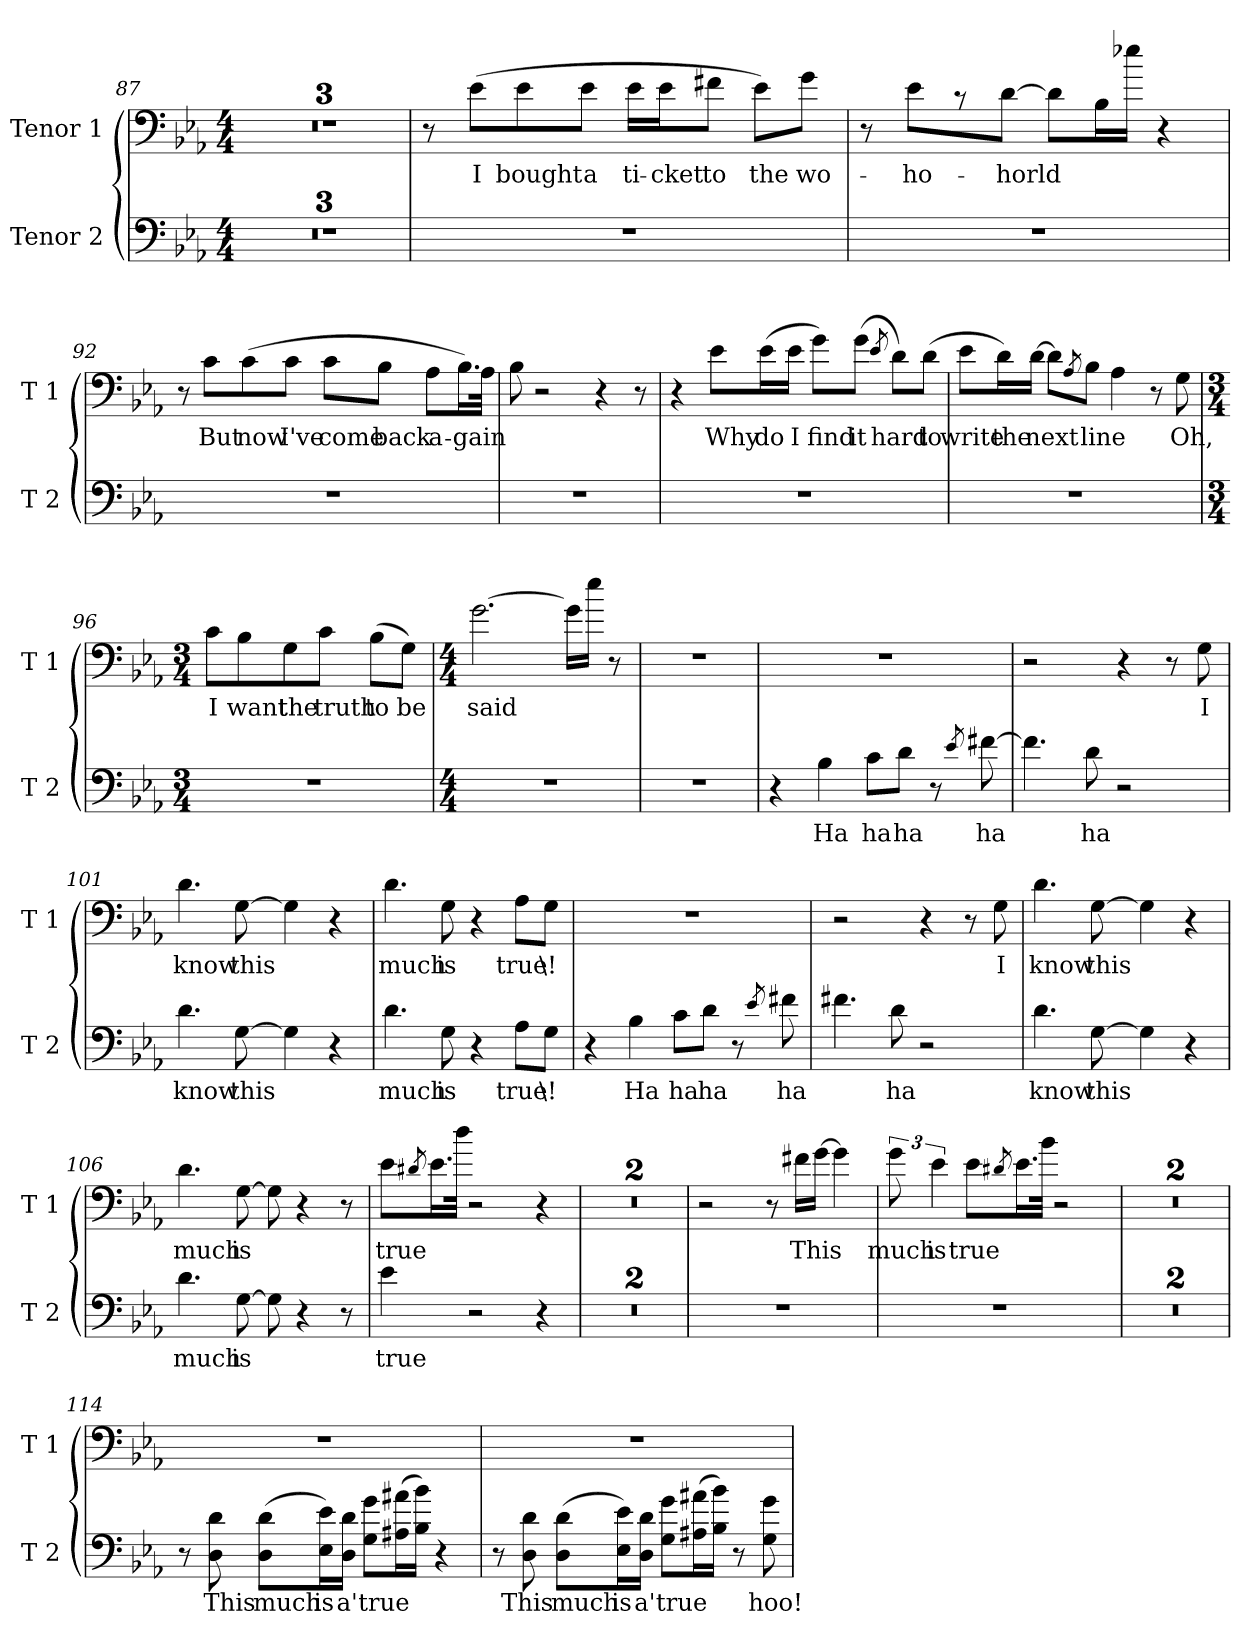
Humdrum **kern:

**kern	**text	**kern	**text
*part2	*part2	*part1	*part1
*staff2	*staff2	*staff1	*staff1
*I"Tenor 2	*	*I"Tenor 1	*
*I'T 2	*	*I'T 1	*
*clefF4	*	*clefF4	*
*k[b-e-a-]	*	*k[b-e-a-]	*
*M4/4	*	*M4/4	*
=87	=87	=87	=87
1r	.	1r	.
=88	=88	=88	=88
*k[]	*	*k[]	*
1r	.	1r	.
=89	=89	=89	=89
1r	.	1r	.
=90	=90	=90	=90
1r	.	8r	.
!	!	!	!LO:LY:b
.	.	(>8e\L	I
!	!	!	!LO:LY:b
.	.	8e\	bought
!	!	!	!LO:LY:b
.	.	8e\J	a
!	!	!	!LO:LY:b
.	.	16e\LL	ti-
!	!	!	!LO:LY:b
.	.	16e\J	-cket
!	!	!	!LO:LY:b
.	.	8f#X\J	to
!	!	!	!LO:LY:b
.	.	8e\L)	the
!	!	!	!LO:LY:b
.	.	8g\J	wo-
=91	=91	=91	=91
1r	.	8r	.
!	!	!	!LO:LY:b
.	.	8e\L	-ho-
.	.	8r	.
!	!	!	!LO:LY:b
.	.	[8d\J	-horld
.	.	8d\L]	.
.	.	16B\L	.
.	.	16ee-X\JJ	.
.	.	4r	.
=92	=92	=92	=92
1r	.	8r	.
!	!	!	!LO:LY:b
.	.	8c\L	But
!	!	!	!LO:LY:b
.	.	(>8c\	now
!	!	!	!LO:LY:b
.	.	8c\J	I've
!	!	!	!LO:LY:b
.	.	8c\L	come
!	!	!	!LO:LY:b
.	.	8B\J	back
!	!	!	!LO:LY:b
.	.	8A\L	a-
!	!	!	!LO:LY:b
.	.	16.B\L)	-gain
.	.	32A\JJk	.
=93	=93	=93	=93
1r	.	8B\	.
.	.	2r	.
.	.	4r	.
.	.	8r	.
=94	=94	=94	=94
1r	.	4r	.
!	!	!	!LO:LY:b
.	.	8e\L	Why
!	!	!	!LO:LY:b
.	.	(>16e\L	do
!	!	!	!LO:LY:b
.	.	16e\JJ	I
!	!	!	!LO:LY:b
.	.	8g\L)	find
!	!	!	!LO:LY:b
.	.	(>8g\J	it
.	.	8qe/	.
!	!	!	!LO:LY:b
.	.	8d\L)	hard
!	!	!	!LO:LY:b
.	.	(>8d\J	to
=95	=95	=95	=95
!	!	!	!LO:LY:b
1r	.	8e\L	write
!	!	!	!LO:LY:b
.	.	16d\L)	the
!	!	!	!LO:LY:b
.	.	[16d\JJ	next
.	.	8d\L]	.
.	.	8qA/	.
!	!	!	!LO:LY:b
.	.	8B\J	line
.	.	4A\	.
.	.	8r	.
!	!	!	!LO:LY:b
.	.	8G\	Oh,
=96	=96	=96	=96
*M3/4	*	*M3/4	*
!	!	!	!LO:LY:b
2.r	.	8c\L	I
!	!	!	!LO:LY:b
.	.	8B\	want
!	!	!	!LO:LY:b
.	.	8G\	the
!	!	!	!LO:LY:b
.	.	8c\J	truth
!	!	!	!LO:LY:b
.	.	(>8B\L	to
!	!	!	!LO:LY:b
.	.	8G\J)	be
=97	=97	=97	=97
*M4/4	*	*M4/4	*
!	!	!	!LO:LY:b
1r	.	[2.g\	said
.	.	16g\LL]	.
.	.	16ee\JJ	.
.	.	8r	.
=98	=98	=98	=98
1r	.	1r	.
=99	=99	=99	=99
4r	.	1r	.
!	!LO:LY:b	!	!
4B\	Ha	.	.
!	!LO:LY:b	!	!
8c\L	ha	.	.
!	!LO:LY:b	!	!
8d\J	ha	.	.
8r	.	.	.
8qe/	.	.	.
!	!LO:LY:b	!	!
[8f#X\	ha	.	.
=100	=100	=100	=100
4.f#\]	.	2r	.
!	!LO:LY:b	!	!
8d\	ha	.	.
2r	.	4r	.
.	.	8r	.
!	!	!	!LO:LY:b
.	.	8G\	I
=101	=101	=101	=101
!	!LO:LY:b	!	!LO:LY:b
4.d\	know	4.d\	know
!	!LO:LY:b	!	!LO:LY:b
[8G\	this	[8G\	this
4G\]	.	4G\]	.
4r	.	4r	.
=102	=102	=102	=102
!	!LO:LY:b	!	!LO:LY:b
4.d\	much	4.d\	much
!	!LO:LY:b	!	!LO:LY:b
8G\	is	8G\	is
4r	.	4r	.
!	!LO:LY:b	!	!LO:LY:b
8A\L	true	8A\L	true
!	!LO:LY:b	!	!LO:LY:b
8G\J	\!	8G\J	\!
=103	=103	=103	=103
4r	.	1r	.
!	!LO:LY:b	!	!
4B\	Ha	.	.
!	!LO:LY:b	!	!
8c\L	ha	.	.
!	!LO:LY:b	!	!
8d\J	ha	.	.
8r	.	.	.
8qe/	.	.	.
!	!LO:LY:b	!	!
8f#X\	ha	.	.
=104	=104	=104	=104
4.f#X\	.	2r	.
!	!LO:LY:b	!	!
8d\	ha	.	.
2r	.	4r	.
.	.	8r	.
!	!	!	!LO:LY:b
.	.	8G\	I
=105	=105	=105	=105
!	!LO:LY:b	!	!LO:LY:b
4.d\	know	4.d\	know
!	!LO:LY:b	!	!LO:LY:b
[8G\	this	[8G\	this
4G\]	.	4G\]	.
4r	.	4r	.
=106	=106	=106	=106
!	!LO:LY:b	!	!LO:LY:b
4.d\	much	4.d\	much
!	!LO:LY:b	!	!LO:LY:b
[8G\	is	[8G\	is
8G\]	.	8G\]	.
4r	.	4r	.
8r	.	8r	.
=107	=107	=107	=107
!	!LO:LY:b	!	!LO:LY:b
4e\	true	8e\L	true
.	.	8qd#X/	.
.	.	16.e\L	.
.	.	32dd\JJk	.
2r	.	2r	.
4r	.	4r	.
=108	=108	=108	=108
1r	.	1r	.
=109	=109	=109	=109
1r	.	1r	.
=110	=110	=110	=110
1r	.	2r	.
.	.	8r	.
!	!	!	!LO:LY:b
.	.	16f#X\LL	This
.	.	[16g\JJ	.
.	.	4g\]	.
=111	=111	=111	=111
!	!	!	!LO:LY:b
1r	.	12g\	much
!	!	!	!LO:LY:b
.	.	6e\	is
!	!	!	!LO:LY:b
.	.	8e\L	true
.	.	8qd#X/	.
.	.	16.e\L	.
.	.	32b\JJk	.
.	.	2r	.
=112	=112	=112	=112
1r	.	1r	.
=113	=113	=113	=113
1r	.	1r	.
=114	=114	=114	=114
8r	.	1r	.
!	!LO:LY:b	!	!
8D\ 8d\	This	.	.
!	!LO:LY:b	!	!
(>8D\ 8d\L	much	.	.
!	!LO:LY:b	!	!
16E\ 16e\L)	is	.	.
!	!LO:LY:b	!	!
16D\ 16d\JJ	a'	.	.
!	!LO:LY:b	!	!
8G\ 8g\L	true	.	.
(>16A#X\ 16a#X\L	.	.	.
16B\ 16b\JJ)	.	.	.
4r	.	.	.
=115	=115	=115	=115
8r	.	1r	.
!	!LO:LY:b	!	!
8D\ 8d\	This	.	.
!	!LO:LY:b	!	!
(>8D\ 8d\L	much	.	.
!	!LO:LY:b	!	!
16E\ 16e\L)	is	.	.
!	!LO:LY:b	!	!
16D\ 16d\JJ	a'	.	.
!	!LO:LY:b	!	!
8G\ 8g\L	true	.	.
(>16A#X\ 16a#X\L	.	.	.
16B\ 16b\JJ)	.	.	.
8r	.	.	.
!	!LO:LY:b	!	!
8G\ 8g\	hoo!	.	.
=	=	=	=
*-	*-	*-	*-
